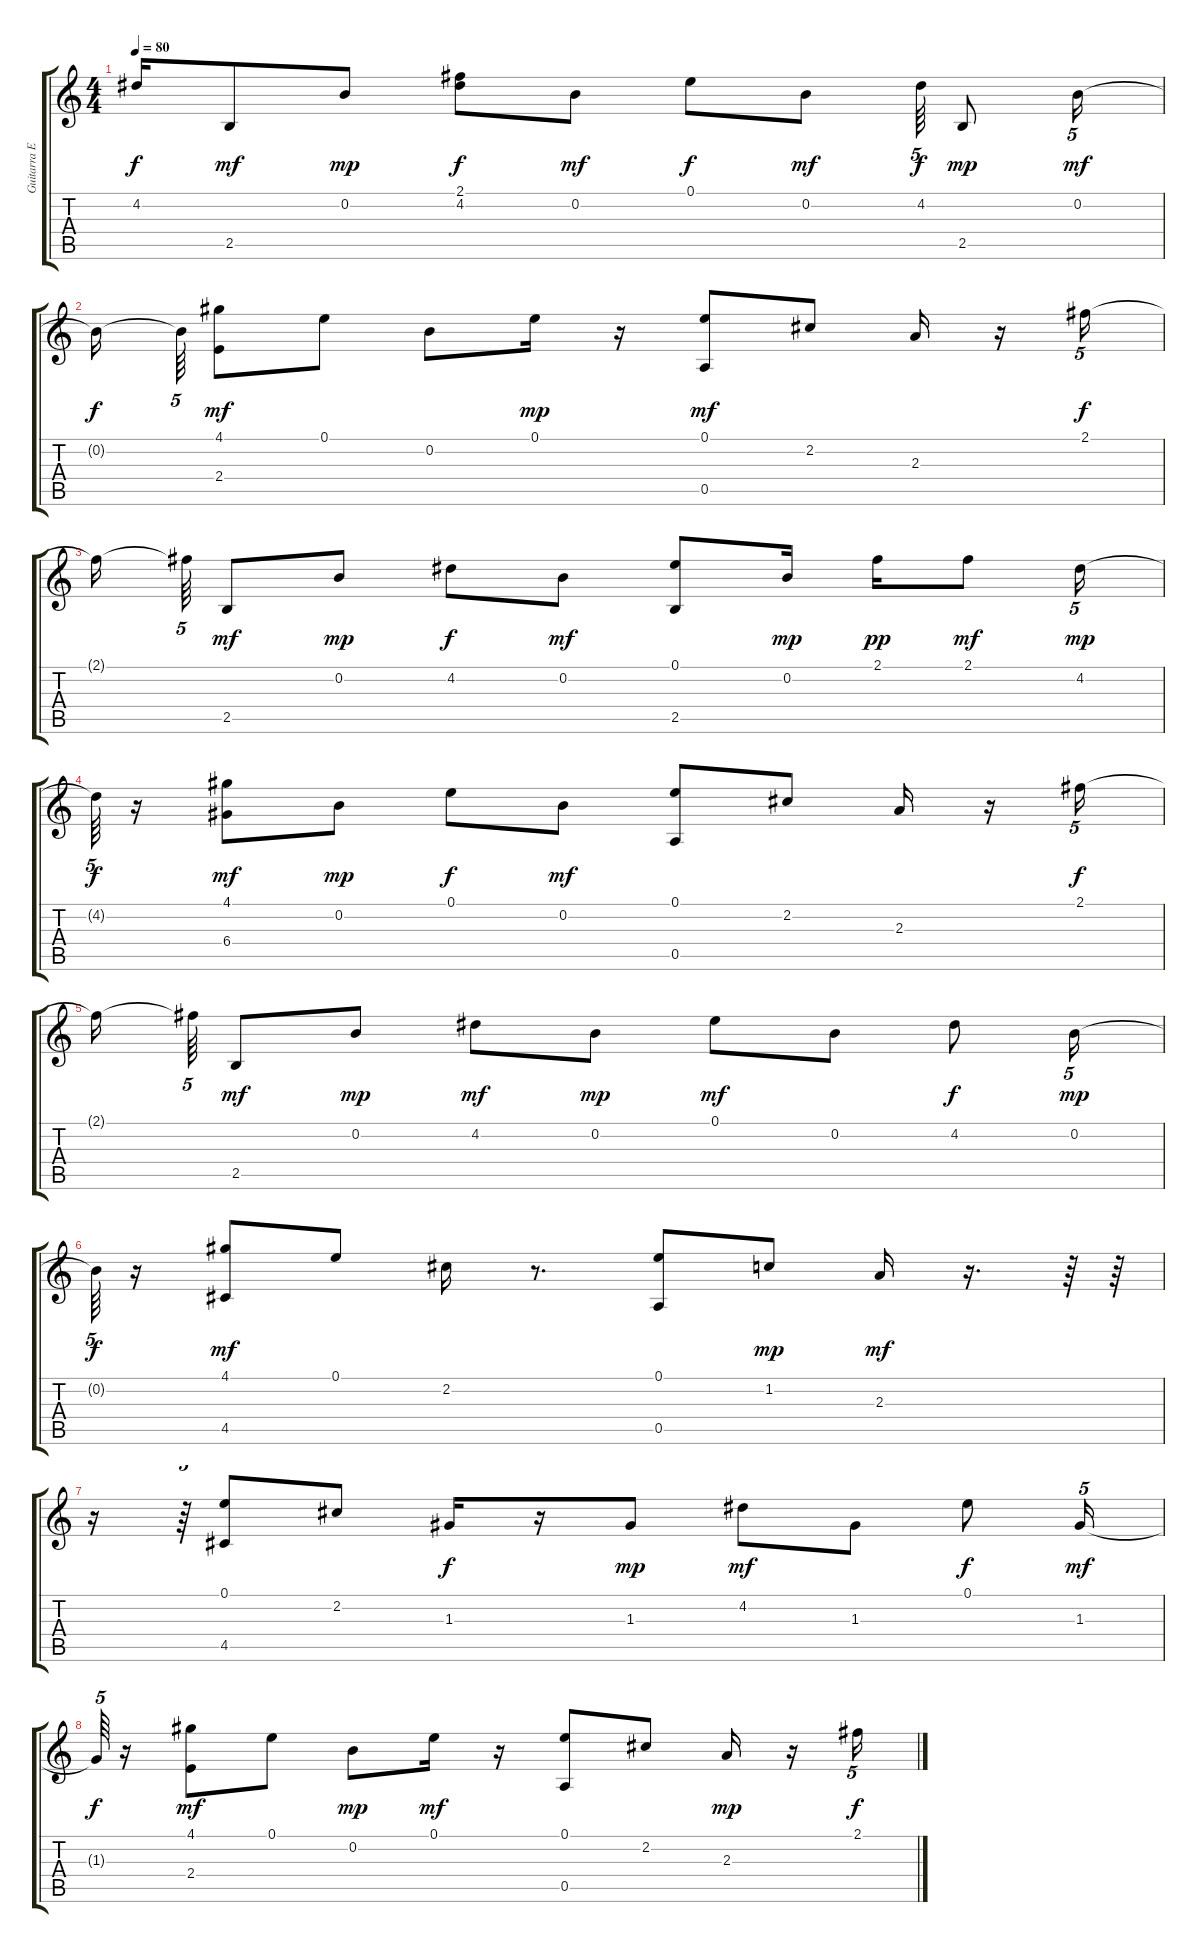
\track ("Guitarra Electrica 2" "Guitarra E") {instrument electricguitarjazz}
\staff {score tabs}
\tuning (E4 B3 G3 D3 A2 E2) {hide}
\ts (4 4)
\tempo 80
\clef g2
\ks c
4.2{t}.16{dy f} 2.5.8{dy mf} 0.2.8{dy mp} (2.1 4.2).8{dy f} 0.2.8{dy mf} 0.1.8{dy f} 0.2.8{dy mf} 4.2.64{tu (5 4) dy f} 2.5.8{dy mp} 0.2.16{tu (5 4) dy mf} |
0.2{t}.16{dy f beam splitsecondary} 0.2{t}.64{tu (5 4)} (4.1 2.4).8{dy mf} 0.1.8 0.2.8 0.1.16{dy mp} r.16 (0.1 0.5).8{dy mf} 2.2.8 2.3.16 r.16 2.1.16{tu (5 4) dy f} |
2.1{t}.16{beam splitsecondary} 2.1{t}.64{tu (5 4)} 2.5.8{dy mf} 0.2.8{dy mp} 4.2.8{dy f} 0.2.8{dy mf} (0.1 2.5).8 0.2.16{dy mp} 2.1.16{dy pp} 2.1.8{dy mf} 4.2.16{tu (5 4) dy mp} |
4.2{t}.64{tu (5 4) dy f} r.16 (4.1 6.4).8{dy mf} 0.2.8{dy mp} 0.1.8{dy f} 0.2.8{dy mf} (0.1 0.5).8 2.2.8 2.3.16 r.16 2.1.16{tu (5 4) dy f} |
2.1{t}.16{beam splitsecondary} 2.1{t}.64{tu (5 4)} 2.5.8{dy mf} 0.2.8{dy mp} 4.2.8{dy mf} 0.2.8{dy mp} 0.1.8{dy mf} 0.2.8 4.2.8{dy f} 0.2.16{tu (5 4) dy mp} |
0.2{t}.64{tu (5 4) dy f} r.16 (4.1 4.5).8{dy mf} 0.1.8 2.2.16 r.8{d} (0.1 0.5).8 1.2.8{dy mp} 2.3.16{dy mf} r.16{d} r.64 r.64 |
r.16 r.64{tu (5 4)} (0.1 4.5).8 2.2.8 1.3.16{dy f} r.16 1.3.8{dy mp} 4.2.8{dy mf} 1.3.8 0.1.8{dy f} 1.3.16{tu (5 4) dy mf} |
1.3{t}.64{tu (5 4) dy f} r.16 (4.1 2.4).8{dy mf} 0.1.8 0.2.8{dy mp} 0.1.16{dy mf} r.16 (0.1 0.5).8 2.2.8 2.3.16{dy mp} r.16 2.1.16{tu (5 4) dy f}
